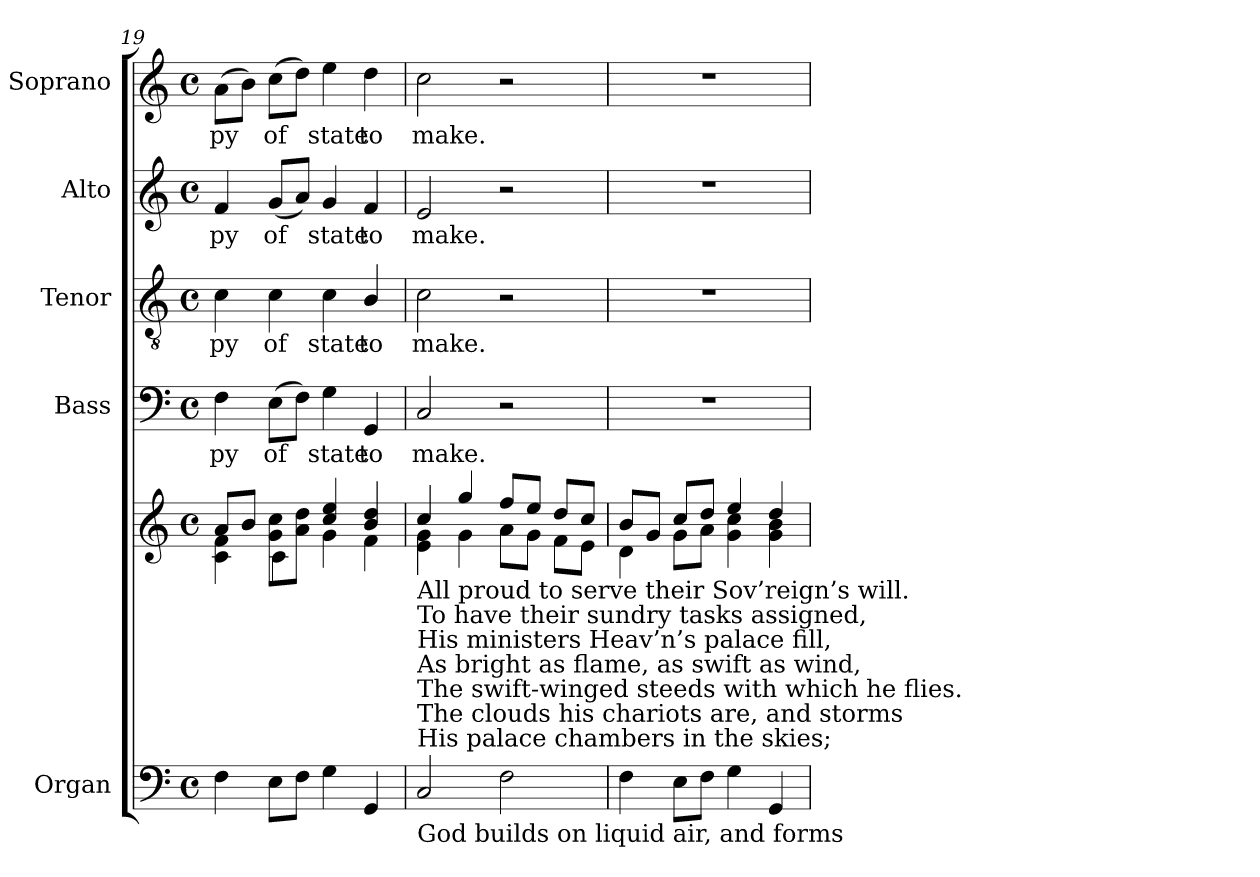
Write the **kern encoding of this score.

**kern	**kern	**kern	**text	**kern	**text	**kern	**text	**kern	**text
*part5	*part5	*part4	*part4	*part3	*part3	*part2	*part2	*part1	*part1
*staff6	*staff5	*staff4	*staff4	*staff3	*staff3	*staff2	*staff2	*staff1	*staff1
*I"Organ	*	*I"Bass	*	*I"Tenor	*	*I"Alto	*	*I"Soprano	*
*I'Org.	*	*I'B.	*	*I'T.	*	*I'A.	*	*I'S.	*
*clefF4	*clefG2	*clefF4	*	*clefGv2	*	*clefG2	*	*clefG2	*
*	*	*	*	*ITrd7c12	*	*	*	*	*
*k[]	*k[]	*k[]	*	*k[]	*	*k[]	*	*k[]	*
*C:	*C:	*C:	*	*C:	*	*C:	*	*C:	*
*M4/4	*M4/4	*M4/4	*	*M4/4	*	*M4/4	*	*M4/4	*
*met(c)	*met(c)	*met(c)	*	*met(c)	*	*met(c)	*	*met(c)	*
=19	=19	=19	=19	=19	=19	=19	=19	=19	=19
*	*^	*	*	*	*	*	*	*	*
!	!	!	!	!LO:LY:b:color=#000000	!	!	!	!	!	!
!	!	!	!	!	!	!LO:LY:b:color=#000000	!	!	!	!
!	!	!	!	!	!	!	!	!LO:LY:b:color=#000000	!	!
!	!	!	!	!	!	!	!	!	!	!LO:LY:b:color=#000000
4Fi\	8ai/L	4ci\ 4fi	4Fi\	-py	4Ci\	-py	4fi/	-py	(8ai\L	-py
.	8bi/J	.	.	.	.	.	.	.	8bi\J)	.
!	!	!	!	!LO:LY:b:color=#000000	!	!	!	!	!	!
!	!	!	!	!	!	!LO:LY:b:color=#000000	!	!	!	!
!	!	!	!	!	!	!	!	!LO:LY:b:color=#000000	!	!
!	!	!	!	!	!	!	!	!	!	!LO:LY:b:color=#000000
8Ei\L	8gi\ 8cci\L	4ci\	(8Ei\L	of	4Ci\	of	(8gi/L	of	(8cci\L	of
8Fi\J	8ai\ 8ddi\J	.	8Fi\J)	.	.	.	8ai/J)	.	8ddi\J)	.
!	!	!	!	!LO:LY:b:color=#000000	!	!	!	!	!	!
!	!	!	!	!	!	!LO:LY:b:color=#000000	!	!	!	!
!	!	!	!	!	!	!	!	!LO:LY:b:color=#000000	!	!
!	!	!	!	!	!	!	!	!	!	!LO:LY:b:color=#000000
4Gi\	4cci/ 4eei	4gi\	4Gi\	state	4Ci\	state	4gi/	state	4eei\	state
!	!	!	!	!LO:LY:b:color=#000000	!	!	!	!	!	!
!	!	!	!	!	!	!LO:LY:b:color=#000000	!	!	!	!
!	!	!	!	!	!	!	!	!LO:LY:b:color=#000000	!	!
!	!	!	!	!	!	!	!	!	!	!LO:LY:b:color=#000000
4GGi/	4bi/ 4ddi	4fi\	4GGi/	to	4BBi/	to	4fi/	to	4ddi\	to
!!LO:LB:g=z
=20	=20	=20	=20	=20	=20	=20	=20	=20	=20	=20
!	!	!	!	!LO:LY:b:color=#000000	!	!	!	!	!	!
!	!	!	!	!	!	!LO:LY:b:color=#000000	!	!	!	!
!	!	!	!	!	!	!	!	!LO:LY:b:color=#000000	!	!
!LO:TX:b:t=God builds on liquid air, and forms	!	!	!	!	!	!	!	!	!	!
!LO:TX:t=His palace chambers in the skies;	!	!	!	!	!	!	!	!	!	!
!LO:TX:t=The clouds his chariots are, and storms	!	!	!	!	!	!	!	!	!	!
!LO:TX:t=The swift-winged steeds with which he flies.	!	!	!	!	!	!	!	!	!	!
!LO:TX:t=As bright as flame, as swift as wind,	!	!	!	!	!	!	!	!	!	!
!LO:TX:t=His ministers Heav’n’s palace fill,	!	!	!	!	!	!	!	!	!	!
!LO:TX:t=To have their sundry tasks assigned,	!	!	!	!	!	!	!	!	!	!
!LO:TX:t=All proud to serve their Sov’reign’s will.	!	!	!	!	!	!	!	!	!	!
!	!	!	!	!	!	!	!	!	!	!LO:LY:b:color=#000000
2Ci/	4cci/	4ei\ 4gi	2Ci/	make.	2Ci\	make.	2ei/	make.	2cci\	make.
.	4ggi/	4gi\	.	.	.	.	.	.	.	.
2Fi\	8ffi/L	8ai\L	2r	.	2r	.	2r	.	2r	.
.	8eei/J	8gi\J	.	.	.	.	.	.	.	.
.	8ddi/L	8fi\L	.	.	.	.	.	.	.	.
.	8cci/J	8ei\J	.	.	.	.	.	.	.	.
=21	=21	=21	=21	=21	=21	=21	=21	=21	=21	=21
4Fi\	8bi/L	4di\	1r	.	1r	.	1r	.	1r	.
.	8gi/J	.	.	.	.	.	.	.	.	.
8Ei\L	8cci/L	8gi\L	.	.	.	.	.	.	.	.
8Fi\J	8ddi/J	8ai\J	.	.	.	.	.	.	.	.
4Gi\	4eei/	4gi\ 4cci	.	.	.	.	.	.	.	.
4GGi/	4ddi/	4gi\ 4bi	.	.	.	.	.	.	.	.
*	*v	*v	*	*	*	*	*	*	*	*
=	=	=	=	=	=	=	=	=	=
*-	*-	*-	*-	*-	*-	*-	*-	*-	*-
